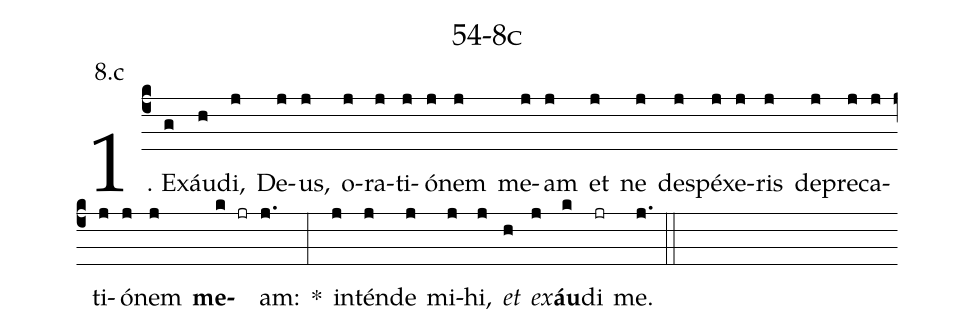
name: 54-8c;
annotation: 8.c;
%%
(c4)1. Ex(g)áu(h)di,(j) De(j)us,(j) o(j)ra(j)ti(j)ó(j)nem(j) me(j)am(j) et(j) ne(j) de(j)spé(j)xe(j)ris(j) de(j)pre(j)ca(j)ti(j)ó(j)nem(j) <b>me</b>(k jr)am:(j.) *(:) in(j)tén(j)de(j) mi(j)hi,(j) <i>et</i>(h) <i>ex</i>(j)<b>áu</b>(k)di(jr) me.(j.) (::)
